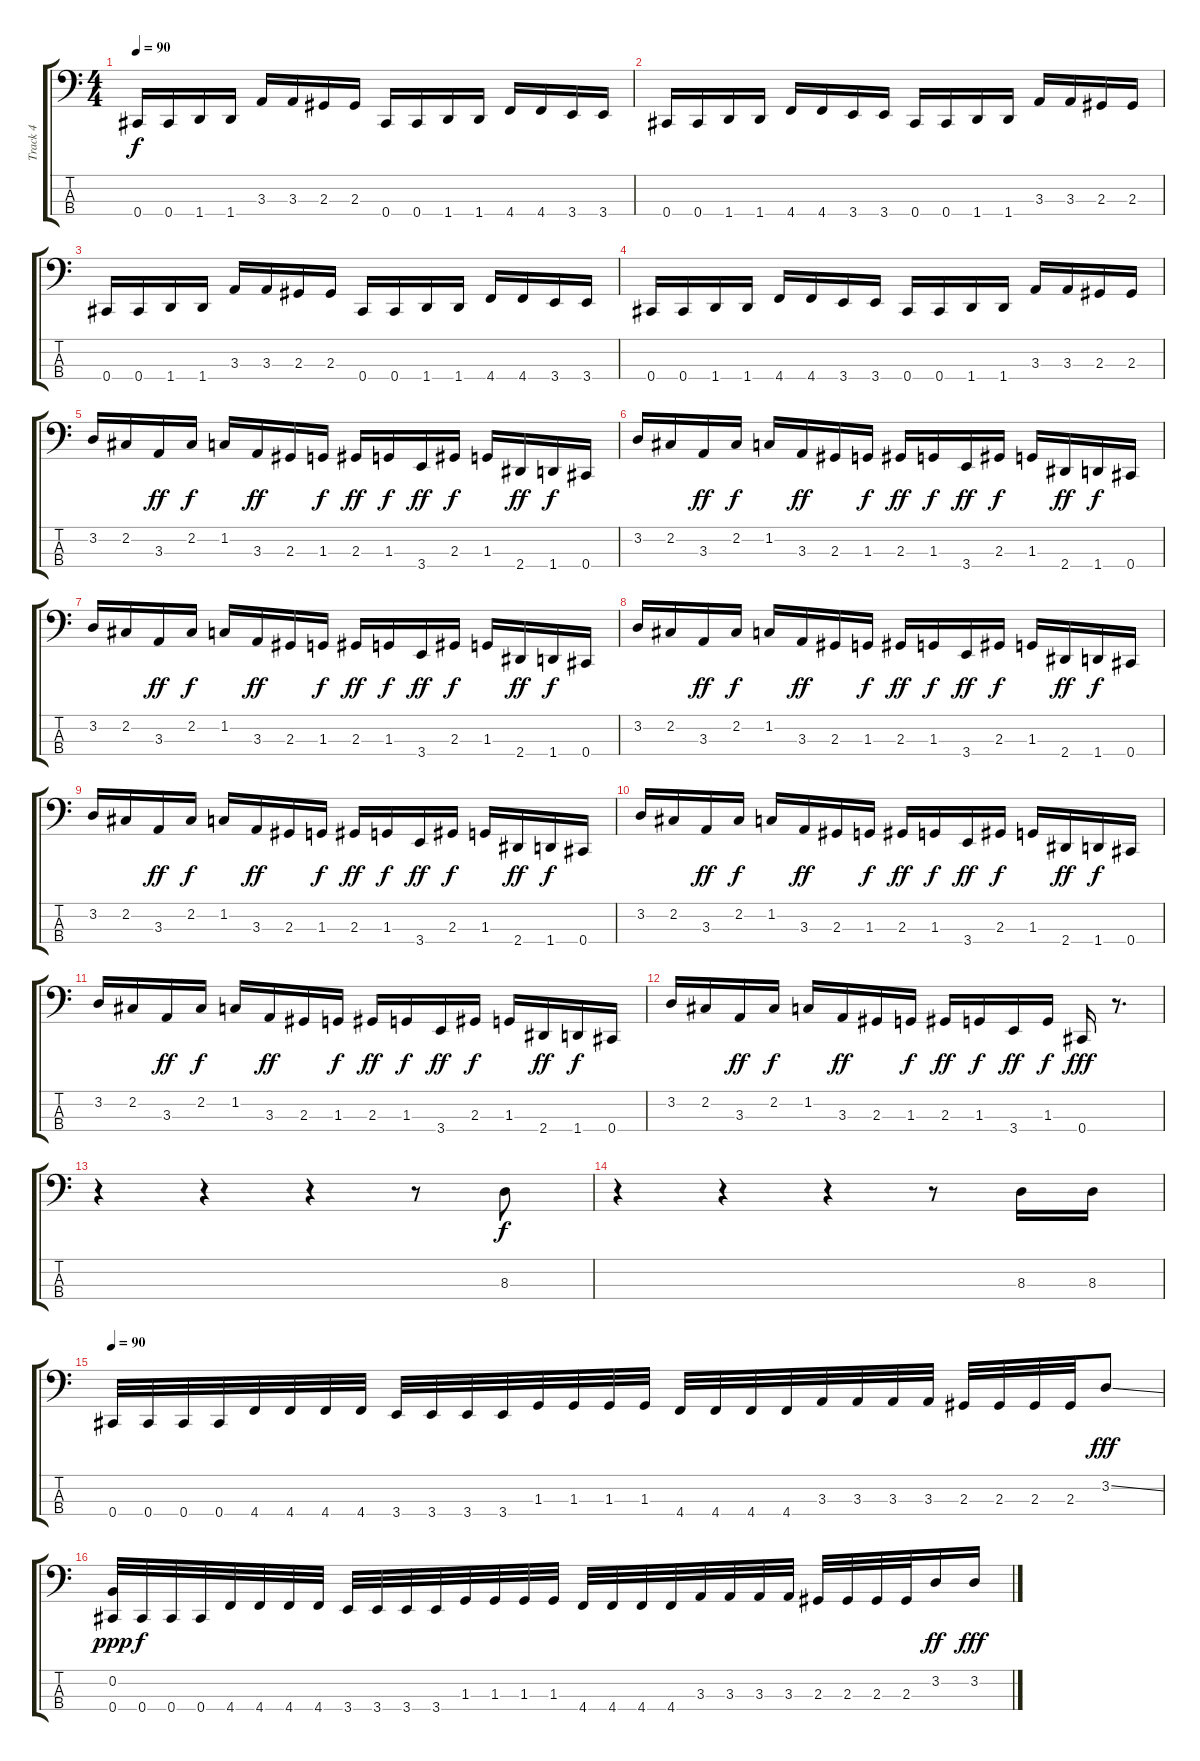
\track ("Track 4" "Track 4") {instrument electricbasspick}
\staff {score tabs}
\tuning (E2 B1 Gb1 Db1) {hide}
\ts (4 4)
\tempo 90
\clef f4
\ks c
0.4.16{dy f} 0.4.16 1.4.16 1.4.16 3.3.16 3.3.16 2.3.16 2.3.16 0.4.16 0.4.16 1.4.16 1.4.16 4.4.16 4.4.16 3.4.16 3.4.16 |
0.4.16 0.4.16 1.4.16 1.4.16 4.4.16 4.4.16 3.4.16 3.4.16 0.4.16 0.4.16 1.4.16 1.4.16 3.3.16 3.3.16 2.3.16 2.3.16 |
0.4.16 0.4.16 1.4.16 1.4.16 3.3.16 3.3.16 2.3.16 2.3.16 0.4.16 0.4.16 1.4.16 1.4.16 4.4.16 4.4.16 3.4.16 3.4.16 |
0.4.16 0.4.16 1.4.16 1.4.16 4.4.16 4.4.16 3.4.16 3.4.16 0.4.16 0.4.16 1.4.16 1.4.16 3.3.16 3.3.16 2.3.16 2.3.16 |
3.2.16 2.2.16 3.3.16{dy ff} 2.2.16{dy f} 1.2.16 3.3.16{dy ff} 2.3.16 1.3.16{dy f} 2.3.16{dy ff} 1.3.16{dy f} 3.4.16{dy ff} 2.3.16{dy f} 1.3.16 2.4.16{dy ff} 1.4.16{dy f} 0.4.16 |
3.2.16 2.2.16 3.3.16{dy ff} 2.2.16{dy f} 1.2.16 3.3.16{dy ff} 2.3.16 1.3.16{dy f} 2.3.16{dy ff} 1.3.16{dy f} 3.4.16{dy ff} 2.3.16{dy f} 1.3.16 2.4.16{dy ff} 1.4.16{dy f} 0.4.16 |
3.2.16 2.2.16 3.3.16{dy ff} 2.2.16{dy f} 1.2.16 3.3.16{dy ff} 2.3.16 1.3.16{dy f} 2.3.16{dy ff} 1.3.16{dy f} 3.4.16{dy ff} 2.3.16{dy f} 1.3.16 2.4.16{dy ff} 1.4.16{dy f} 0.4.16 |
3.2.16 2.2.16 3.3.16{dy ff} 2.2.16{dy f} 1.2.16 3.3.16{dy ff} 2.3.16 1.3.16{dy f} 2.3.16{dy ff} 1.3.16{dy f} 3.4.16{dy ff} 2.3.16{dy f} 1.3.16 2.4.16{dy ff} 1.4.16{dy f} 0.4.16 |
3.2.16 2.2.16 3.3.16{dy ff} 2.2.16{dy f} 1.2.16 3.3.16{dy ff} 2.3.16 1.3.16{dy f} 2.3.16{dy ff} 1.3.16{dy f} 3.4.16{dy ff} 2.3.16{dy f} 1.3.16 2.4.16{dy ff} 1.4.16{dy f} 0.4.16 |
3.2.16 2.2.16 3.3.16{dy ff} 2.2.16{dy f} 1.2.16 3.3.16{dy ff} 2.3.16 1.3.16{dy f} 2.3.16{dy ff} 1.3.16{dy f} 3.4.16{dy ff} 2.3.16{dy f} 1.3.16 2.4.16{dy ff} 1.4.16{dy f} 0.4.16 |
3.2.16 2.2.16 3.3.16{dy ff} 2.2.16{dy f} 1.2.16 3.3.16{dy ff} 2.3.16 1.3.16{dy f} 2.3.16{dy ff} 1.3.16{dy f} 3.4.16{dy ff} 2.3.16{dy f} 1.3.16 2.4.16{dy ff} 1.4.16{dy f} 0.4.16 |
3.2.16 2.2.16 3.3.16{dy ff} 2.2.16{dy f} 1.2.16 3.3.16{dy ff} 2.3.16 1.3.16{dy f} 2.3.16{dy ff} 1.3.16{dy f} 3.4.16{dy ff} 1.3.16{dy f} 0.4.16{dy fff} r.8{d} |
r.4 r.4 r.4 r.8 8.3.8{dy f} |
r.4 r.4 r.4 r.8 8.3.16 8.3.16 |
\tempo 90
0.4.32 0.4.32 0.4.32 0.4.32 4.4.32 4.4.32 4.4.32 4.4.32 3.4.32 3.4.32 3.4.32 3.4.32 1.3.32 1.3.32 1.3.32 1.3.32 4.4.32 4.4.32 4.4.32 4.4.32 3.3.32 3.3.32 3.3.32 3.3.32 2.3.32 2.3.32 2.3.32 2.3.32 3.2{ss}.8{dy fff} |
(0.2 0.4).32{dy ppp} 0.4.32{dy f} 0.4.32 0.4.32 4.4.32 4.4.32 4.4.32 4.4.32 3.4.32 3.4.32 3.4.32 3.4.32 1.3.32 1.3.32 1.3.32 1.3.32 4.4.32 4.4.32 4.4.32 4.4.32 3.3.32 3.3.32 3.3.32 3.3.32 2.3.32 2.3.32 2.3.32 2.3.32 3.2.16{dy ff} 3.2.16{dy fff}
